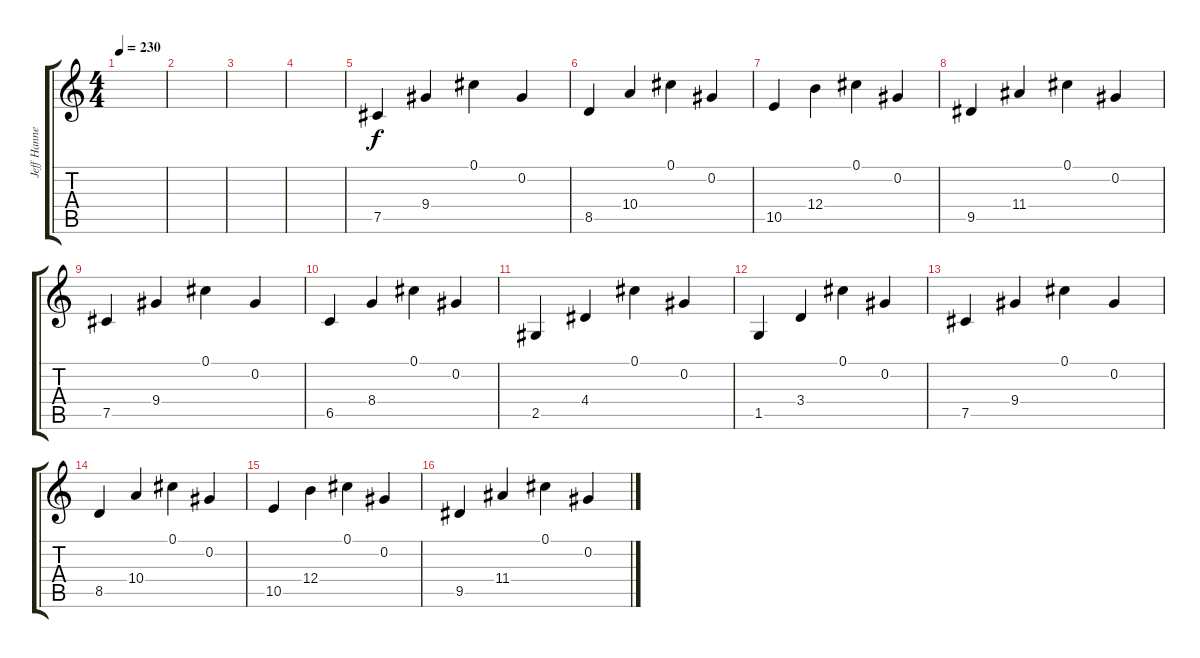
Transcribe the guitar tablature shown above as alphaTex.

\track ("Jeff Hanneman" "Jeff Hanne") {instrument distortionguitar}
\staff {score tabs}
\tuning (Db4 Ab3 E3 B2 Gb2 Db2) {hide}
\ts (4 4)
\tempo 230
\clef g2
\ks c
|
|
|
|
7.5.4 9.4.4 0.1.4 0.2.4 |
8.5.4 10.4.4 0.1.4 0.2.4 |
10.5.4 12.4.4 0.1.4 0.2.4 |
9.5.4 11.4.4 0.1.4 0.2.4 |
7.5.4 9.4.4 0.1.4 0.2.4 |
6.5.4 8.4.4 0.1.4 0.2.4 |
2.5.4 4.4.4 0.1.4 0.2.4 |
1.5.4 3.4.4 0.1.4 0.2.4 |
7.5.4 9.4.4 0.1.4 0.2.4 |
8.5.4 10.4.4 0.1.4 0.2.4 |
10.5.4 12.4.4 0.1.4 0.2.4 |
9.5.4 11.4.4 0.1.4 0.2.4
